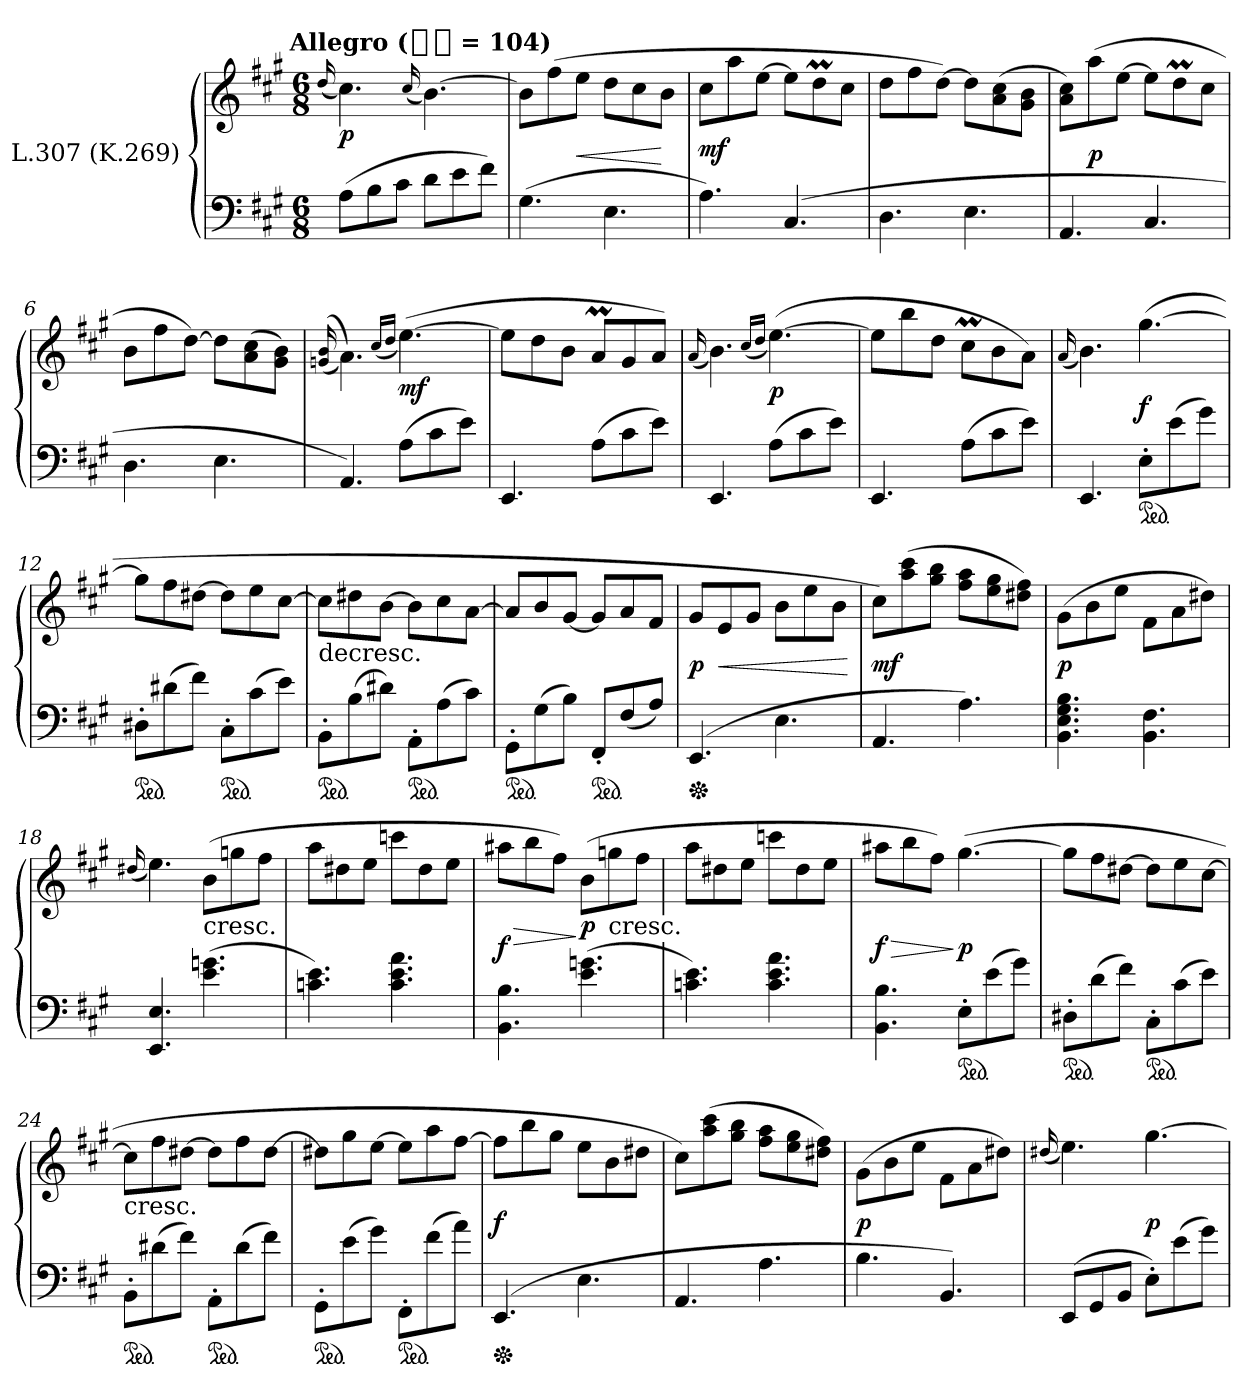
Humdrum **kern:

**kern	**kern	**dynam
*part1	*part1	*part1
*staff2	*staff1	*staff1/2
*I"L.307 (K.269)	*	*
*clefF4	*clefG2	*
*k[f#c#g#]	*k[f#c#g#]	*
*A:	*A:	*
!!LO:TX:omd:t=Allegro ([quarter-dot] = 104)
*M6/8	*M6/8	*
*MM156	*MM156	*
=1	=1	=1
.	(16qqdd	.
(8AL	4.cc#)	p
8B	.	.
8c#J	.	.
.	(16qqcc#	.
8dL	[4.b)	.
8e	.	.
8f#J)	.	.
=2	=2	=2
(4.G#	8bL]	.
.	(8ff#	.
.	8eeJ	<
4.E	8ddL	.
.	8cc#	.
.	8bJ	[
=3	=3	=3
4.A)	8cc#L	mf
.	8aa	.
.	[8eeJ	.
(<4.C#	8eeL]	.
.	8ddM	.
.	8cc#J	.
=4	=4	=4
4.D	8ddL	.
.	8ff#	.
.	[8ddJ)	.
4.E	8ddL]	.
.	(8a 8cc#	.
.	8g# 8bJ	.
!!LO:LB:g=z
=5	=5	=5
4.AA	8ai 8cc#L)	.
.	(8aa	p
.	[8eeJ	.
4.C#	8eeL]	.
.	8ddM	.
.	8cc#J	.
=6	=6	=6
4.D	8bL	.
.	8ff#	.
.	[8ddJ)	.
4.E	8ddL]	.
.	(8a 8cc#	.
.	8g# 8bJ)	.
=7	=7	=7
.	(<(>16qqgn 16qqb	.
4.AA)	4.a\))	.
.	(16qcc#LL	.
.	16qddJJ	.
(8AL	([4.ee)	mf
8c#	.	.
8eJ)	.	.
=8	=8	=8
4.EE	8eeL]	.
.	8dd	.
.	8bJ	.
(8AL	8aML	.
8c#	8g#	.
8eJ)	8aJ)	.
=9	=9	=9
.	(16qqa	.
4.EE	4.b)	.
.	(16qcc#LL	.
.	16qddJJ	.
(8AL	([4.ee)	p
8c#	.	.
8eJ)	.	.
!!LO:LB:g=z
=10	=10	=10
4.EE	8eeL]	.
.	8bb	.
.	8ddJ	.
(8AL	8cc#mL	.
8c#	8b	.
8eJ)	8aJ)	.
=11	=11	=11
.	(16qqa	.
4.EE	4.b)	.
*ped	*	*
8E'L	([4.gg#	f
(8e	.	.
8g#J)	.	.
=12	=12	=12
*ped	*	*
8D#X'L	8gg#L]	.
(8d#X	8ff#	.
8f#J)	[8dd#XJ	.
*ped	*	*
8C#'L	8dd#L]	.
(8c#	8ee	.
8eJ)	[8cc#J	.
=13	=13	=13
!	!LO:TX:c:t=decresc.	!
*ped	*	*
8BB'L	8cc#L]	.
(8B	8dd#X	.
8d#XJ)	[8bJ	.
*ped	*	*
8AA'L	8bL]	.
(8A	8cc#	.
8c#J)	[8aJ	.
=14	=14	=14
*ped	*	*
8GG#'L	8aL]	.
(8G#	8b	.
8BJ)	[8g#J	.
*ped	*	*
8FF#'L	8g#L]	.
(8F#	8a	.
8AJ)	8f#J	.
!!LO:LB:g=z
=15	=15	=15
*Xped	*	*
(<4.EE	8g#L	p
.	8e	<
.	8g#J	.
4.E	8bL	.
.	8ee	.
.	8bJ	.
.	.	[
=16	=16	=16
4.AA	8cc#L)	mf
.	(8aa 8ccc#	.
.	8gg# 8bbJ	.
4.A)	8ff# 8aaL	.
.	8ee 8gg#	.
.	8dd#X 8ff#J)	.
=17	=17	=17
4.BB 4.E 4.G# 4.B	(8g#L	p
.	8b	.
.	8eeJ	.
4.BB 4.F#	8f#\L	.
.	8a\	.
.	8dd#X\J)	.
=18	=18	=18
.	(16qqdd#X	.
4.EE 4.E	4.ee)	.
!	!LO:TX:c:t=cresc.	!
(<4.e 4.gn	(8bL	.
.	8ggn	.
.	8ff#J	.
=19	=19	=19
4.cn 4.e)	8aaL	.
.	8dd#X	.
.	8eeJ	.
4.c 4.e 4.a	8cccnL	.
.	8dd#	.
.	8eeJ	.
!!LO:LB:g=z
=20	=20	=20
4.BB 4.B	8aa#XL	> f
.	8bb	.
.	8ff#J)	.
(<4.e 4.gn	(8bL	] p
!	!LO:TX:c:t=cresc.	!
.	8ggn	.
.	8ff#J	.
=21	=21	=21
4.cn 4.e)	8aaL	.
.	8dd#X	.
.	8eeJ	.
4.c 4.e 4.a	8cccnL	.
.	8dd#	.
.	8eeJ	.
=22	=22	=22
4.BB 4.B	8aa#XL	> f
.	8bb	.
.	8ff#J)	.
*ped	*	*
8E'L	([4.gg#	] p
(8e	.	.
8g#J)	.	.
=23	=23	=23
*ped	*	*
8D#X'L	8gg#L]	.
(8d	8ff#	.
8f#J)	[8dd#XJ	.
*ped	*	*
8C#'L	8dd#L]	.
(8c#	8ee	.
8eJ)	[8cc#J	.
=24	=24	=24
!	!LO:TX:c:t=cresc.	!
*ped	*	*
8BB'L	8cc#L]	.
(8d#X	8ff#	.
8f#J)	[8dd#XJ	.
*ped	*	*
8AA'L	8dd#L]	.
(8d#	8ff#	.
8f#J)	[8dd#J	.
!!LO:LB:g=z
=25	=25	=25
*ped	*	*
8GG#'L	8dd#XL]	.
(8e	8gg#	.
8g#J)	[8eeJ	.
*ped	*	*
8FF#'L	8eeL]	.
(8f#	8aa	.
8aJ)	[8ff#J	.
=26	=26	=26
*Xped	*	*
(4.EE	8ff#L]	f
.	8bb	.
.	8gg#J	.
4.E	8eeL	.
.	8b	.
.	8dd#XJ	.
=27	=27	=27
4.AA	8cc#L)	.
.	(8aa 8ccc#	.
.	8gg# 8bbJ	.
4.A	8ff# 8aaL	.
.	8ee 8gg#	.
.	8dd#X 8ff#J)	.
=28	=28	=28
4.B	(8g#L	p
.	8b	.
.	8eeJ	.
4.BB)	8f#\L	.
.	8a\	.
.	8dd#X\J)	.
=29	=29	=29
.	(16qqdd#X	.
(<8EEL	4.ee)	.
8GG#	.	.
8BBJ	.	.
8E'L)	[4.gg#	p
(8e	.	.
8g#J)	.	.
=	=	=
*-	*-	*-
